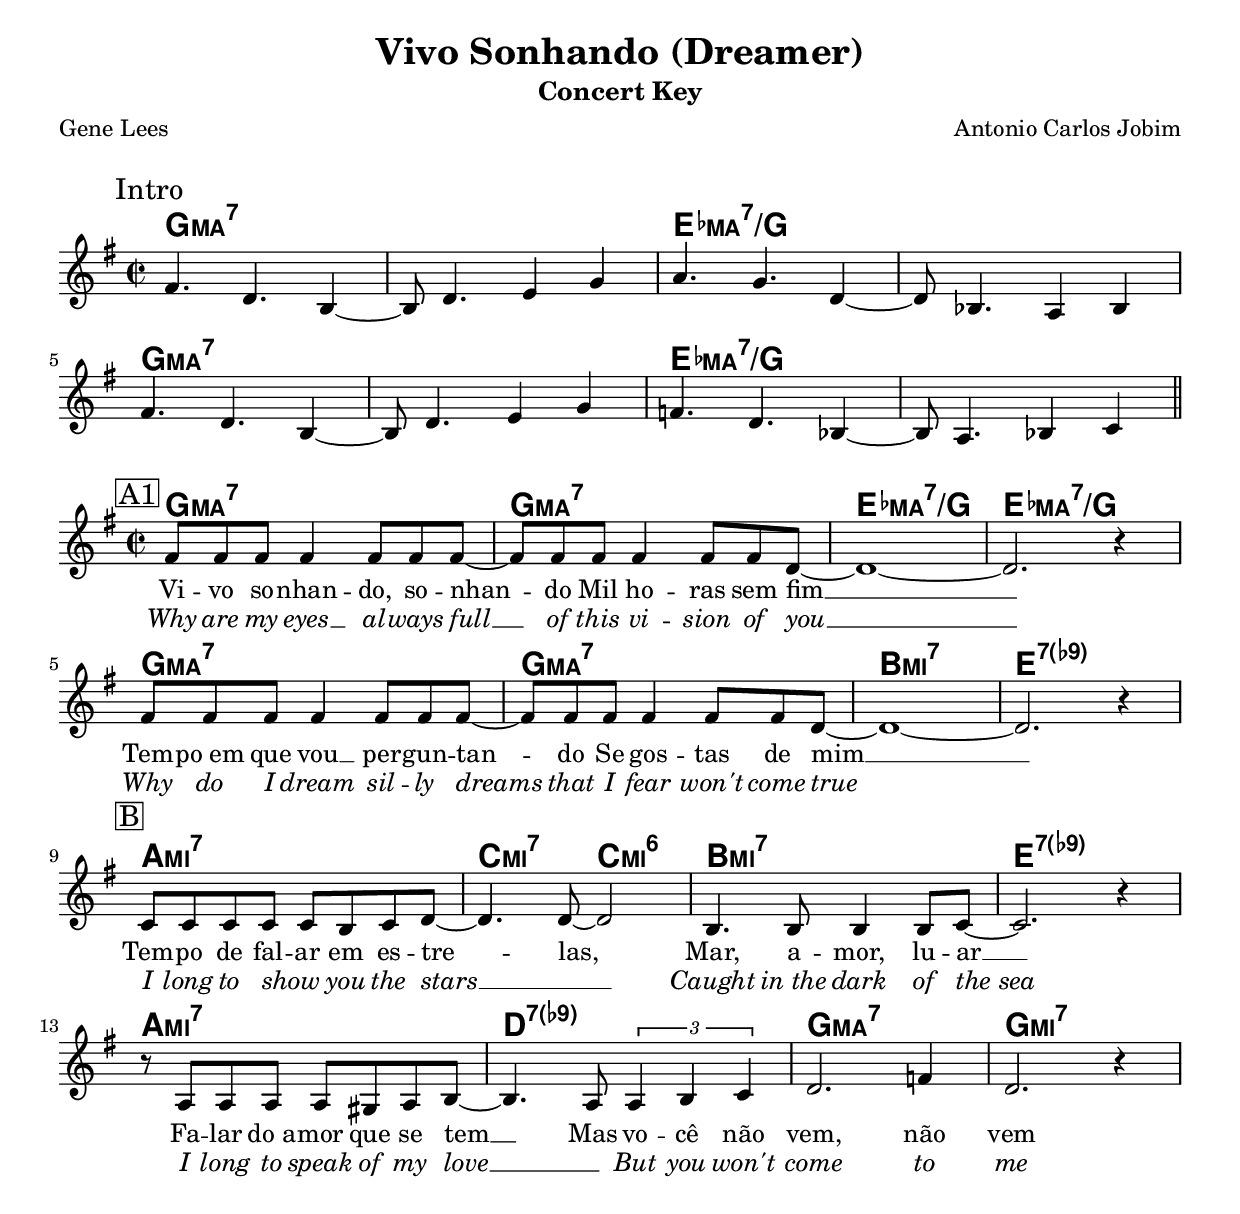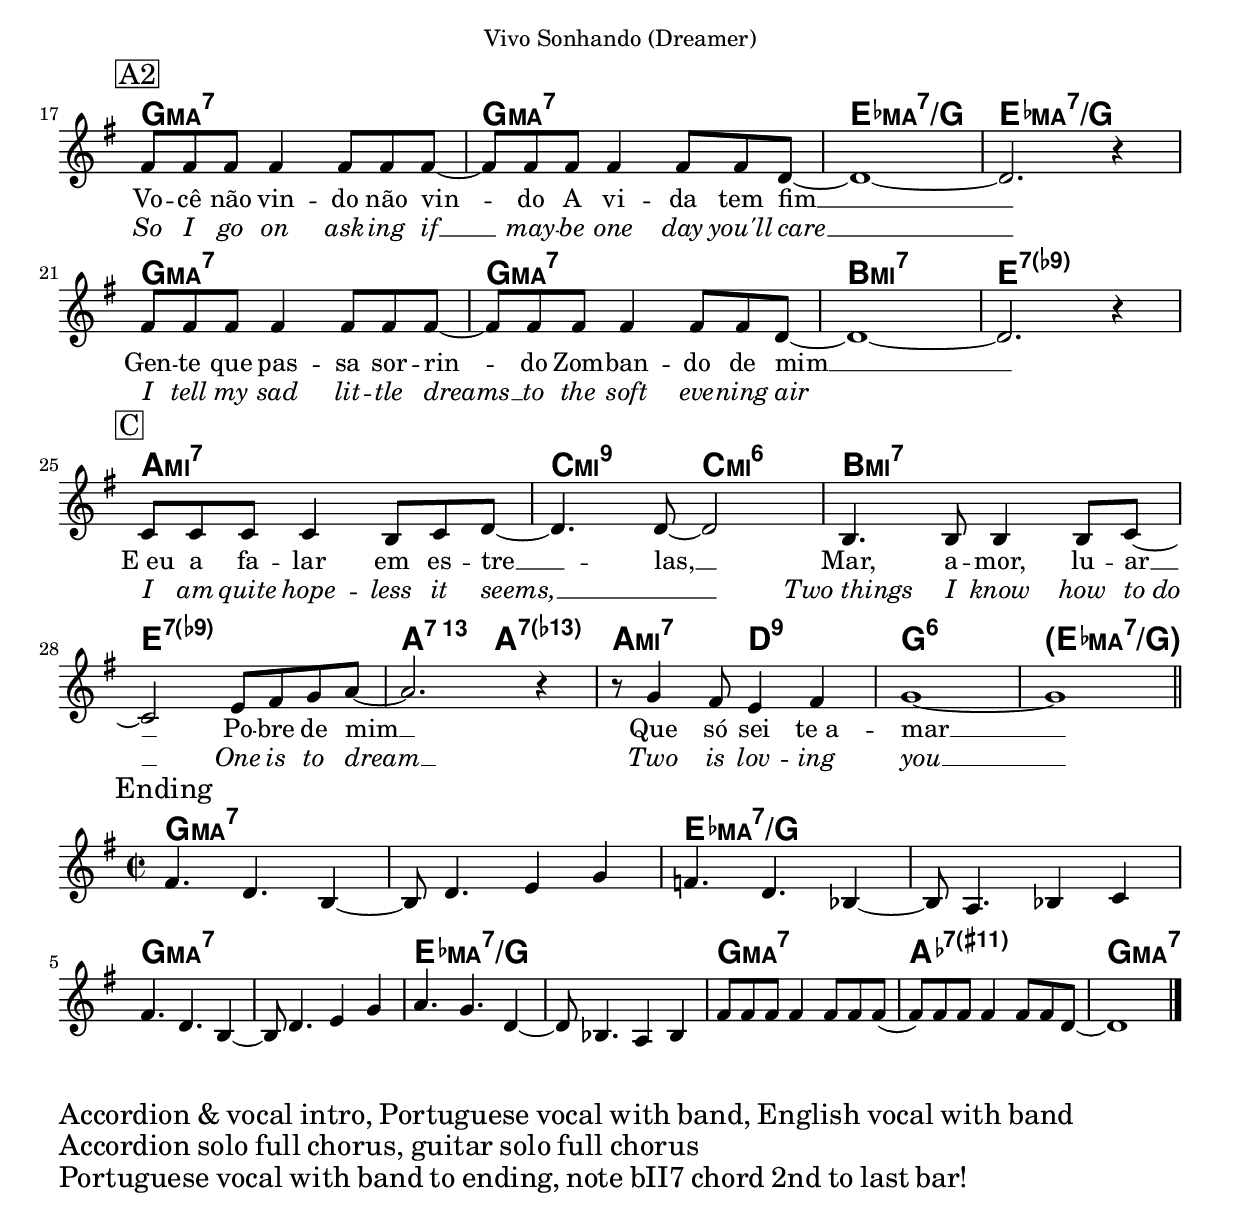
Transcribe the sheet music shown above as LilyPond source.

\version "2.24.0"

\include "english.ly"

instrument = "Concert Key"
whatKey = g
whatClef = "treble"

%% -*- Mode: LilyPond -*-

\include "lead-sheets.ily"

introChords = \chordmode {
  g1:maj7 g1:maj7 ef1:maj7/g ef1:maj7/g
  g1:maj7 g1:maj7 ef1:maj7/g ef1:maj7/g
}

introMelody = \relative g' {
  \time 2/2
  \key g \major
  \clef \whatClef
  \mark "Intro"

  fs4. d4. b4~ | b8 d4. e4 g4 |
  a4. g4. d4~ | d8 bf4. a4 bf4 |
  \break
  fs'4. d4. b4~ | b8 d4. e4 g4 |
  f4. d4. bf4~ | bf8 a4. bf4 c4 |

  \bar "||"
}

endingChords = \chordmode {
  g1:maj7 g1:maj7 ef1:maj7/g ef1:maj7/g
  g1:maj7 g1:maj7 ef1:maj7/g ef1:maj7/g
  g1:maj7 af1:7.11+ g1:maj7
}

endingMelody = \relative g' {
  \time 2/2
  \key g \major
  \clef \whatClef
  \mark "Ending"

  fs4. d4. b4~ | b8 d4. e4 g4 |
  f4. d4. bf4~ | bf8 a4. bf4 c4 |
  \break
  fs4. d4. b4~ | b8 d4. e4 g4 |
  a4. g4. d4~ | d8 bf4. a4 bf4 |
  fs'8 fs8 fs8 fs4 fs8 fs8 fs8( | fs8) fs8 fs8 fs4 fs8 fs8 d8~ | d1~

  \bar "|."
}

refrainLyricsAOneP = \lyricmode {
  Vi -- vo so -- nhan -- do, so -- nhan -- do Mil ho -- ras sem fim __
  Tem -- po_em que vou __ per -- gun -- tan -- do Se gos -- tas de mim __
}

refrainLyricsAOneE = \lyricmode {
  Why are my eyes __ al -- ways full __ of this vi -- sion of you __
  Why do I dream sil -- ly dreams that I fear won't come true
}

refrainLyricsATwoP = \lyricmode {
  Vo -- cê não vin -- do não vin -- do A vi -- da tem fim __
  Gen -- te que pas -- sa sor -- rin -- do Zom -- ban -- do de mim __
}

refrainLyricsATwoE = \lyricmode {
  So I go on ask -- ing if __ may -- be one day you'll care __
  I tell my sad lit -- tle dreams __ to the soft eve -- ning air
}

refrainLyricsBP = \lyricmode {
  Tem -- po de fal -- ar em es -- tre -- las, Mar, a -- mor, lu -- ar __
  Fa -- lar do_a -- mor que se tem __ Mas vo -- cê não vem, não vem
}

refrainLyricsBE = \lyricmode {
  I long to show _ you the stars __ _ Caught in_the dark of the_sea
  I long to speak of my love __ _ But you won't come to me
}

refrainLyricsCP = \lyricmode {
  E_eu a fa -- lar em es -- tre __ -- las, __ Mar, a -- mor, lu -- ar __
  Po -- bre de mim __ Que só sei te_a -- mar __
}

refrainLyricsCE = \lyricmode {
  I am quite hope -- less it seems, __ _ Two_things I know how to_do __
  One is to dream __ Two is lov -- ing you __
}

refrainChords = \chordmode {
  g1:maj7 g1:maj7 ef1:maj7/g ef1:maj7/g
  g1:maj7 g1:maj7 b1:m7 e1:7.9-
  a1:m7 c2:m7 c2:m6 b1:m7 e1:7.9-
  a1:m7 d1:7.9- g1:maj7 g1:m7
  g1:maj7 g1:maj7 ef1:maj7/g ef1:maj7/g
  g1:maj7 g1:maj7 b1:m7 e1:7.9-
  a1:m7 c2:m9 c2:m6 b1:m7 e1:7.9- a2:7.13 a2:7.13-
  a2:m7 d2:9 g1:6
  \set chordNameFunction = #begin-end-parenthesis-ignatzek-chord-names 
  ef1:maj7/g
  \unset chordNameFunction  
}

refrainMelody = \relative g' {
  \time 2/2
  \key g \major
  \clef \whatClef
  \set Score.currentBarNumber = #1

  \mark \markup { \box "A1" }

  fs8 fs8 fs fs4 fs8 fs8 fs8~ | fs8 fs8 fs8 fs4 fs8 fs8 d8~ | d1~ | d2. r4 |
  fs8 fs8 fs fs4 fs8 fs8 fs8~ | fs8 fs8 fs8 fs4 fs8 fs8 d8~ | d1~ | d2. r4 |
  \break
  \mark \markup { \box "B" }
  c8 c8 c8 c8 c8 b8 c8 d8~ | d4. d8~ d2 | b4. b8 b4 b8 c8~ | c2. r4 |
  r8 a8 a8 a8 a8 gs8 a8 b8~ | b4. a8 \tuplet 3/2 { a4 b4 c4 } | d2. f4 | d2. r4 |
  \break
  \pageBreak
  \mark \markup { \box "A2" }
  fs8 fs8 fs fs4 fs8 fs8 fs8~ | fs8 fs8 fs8 fs4 fs8 fs8 d8~ | d1~ | d2. r4 |
  fs8 fs8 fs fs4 fs8 fs8 fs8~ | fs8 fs8 fs8 fs4 fs8 fs8 d8~ | d1~ | d2. r4 |
  \break
  \mark \markup { \box "C" }
  c8 c8 c8 c4 b8 c8 d8~ | d4. d8~ d2 | b4. b8 b4 b8 c8~ | c2 e8 fs8 g8 a8~ |
  a2. r4 | r8 g4 fs8 e4 fs4 | g1~ | g1 |
    
  \bar "||"
}
  
\include "paper.ily"

\header {
  title = "Vivo Sonhando (Dreamer)"
  subtitle = \instrument
  poet = "Gene Lees"
  composer = "Antonio Carlos Jobim"
  %% copyright = "© 1963 Jobim Music Ltda."
}

\markup {
  % Leave a gap after the header
  \vspace #1
}

\score {
  <<
    { \context ChordNames 
      {
      \override ChordName.font-size = #+3
      \override ChordName.font-series = #'bold
      \set chordChanges = ##t
     \transpose g \whatKey {
	\introChords
	}
      }
      }
    \new Staff {
      \context Voice = "voiceMelody" { 
	\transpose g \whatKey {
	  \introMelody
	  }
	}
    }
  >>
  \layout { ragged-right = ##f }
}

emphasize = {
  \override Lyrics.LyricText.font-shape = #'italic
}

normal = {
  \revert Lyrics.LyricText.font-shape
}

\score {
  <<
    { \context ChordNames 
      {
      \override ChordName.font-size = #+3
      \override ChordName.font-series = #'bold
      \set chordChanges = ##f
     \transpose g \whatKey {
       \refrainChords
	}
      }
      }
    \new Staff {
      \context Voice = "voiceMelody" { 
	\noDoubleAccidentalMusic \transpose g \whatKey {
	  \refrainMelody
	  }
	}
    }
    \new Lyrics \lyricsto "voiceMelody"
    {
    <<
      { \refrainLyricsAOneP }
      \new Lyrics {
	\set associatedVoice = "voiceMelody"
	\emphasize \refrainLyricsAOneE }
    >>
    <<
      { \refrainLyricsBP }
      \new Lyrics {
	\set associatedVoice = "voiceMelody"
	\emphasize \refrainLyricsBE }
    >>
    <<
    { \refrainLyricsATwoP }
    \new Lyrics {
      \set associatedVoice = "voiceMelody"
      \emphasize \refrainLyricsATwoE }
    >>
    <<
      { \refrainLyricsCP }
      \new Lyrics {
	\set associatedVoice = "voiceMelody"
	\emphasize \refrainLyricsCE }
    >>
    }
  >>
  \layout { }
}

\score {
  <<
    { \context ChordNames 
      {
      \override ChordName.font-size = #+3
      \override ChordName.font-series = #'bold
      \set chordChanges = ##t
     \transpose g \whatKey {
	\endingChords
	}
      }
      }
    \new Staff {
      \context Voice = "voiceMelody" { 
	\transpose g \whatKey {
	  \endingMelody
	  }
	}
    }
  >>
  \layout { ragged-right = ##f }
}

performanceNotes =
\markup {
  \column {
    \line { \huge { Accordion & vocal intro, Portuguese vocal with band, English vocal with band } }
    \line { \huge { Accordion solo full chorus, guitar solo full chorus } }
    \line { \huge { Portuguese vocal with band to ending, note bII7 chord 2nd to last bar! } }
  }
}

\include "notes.ily"

